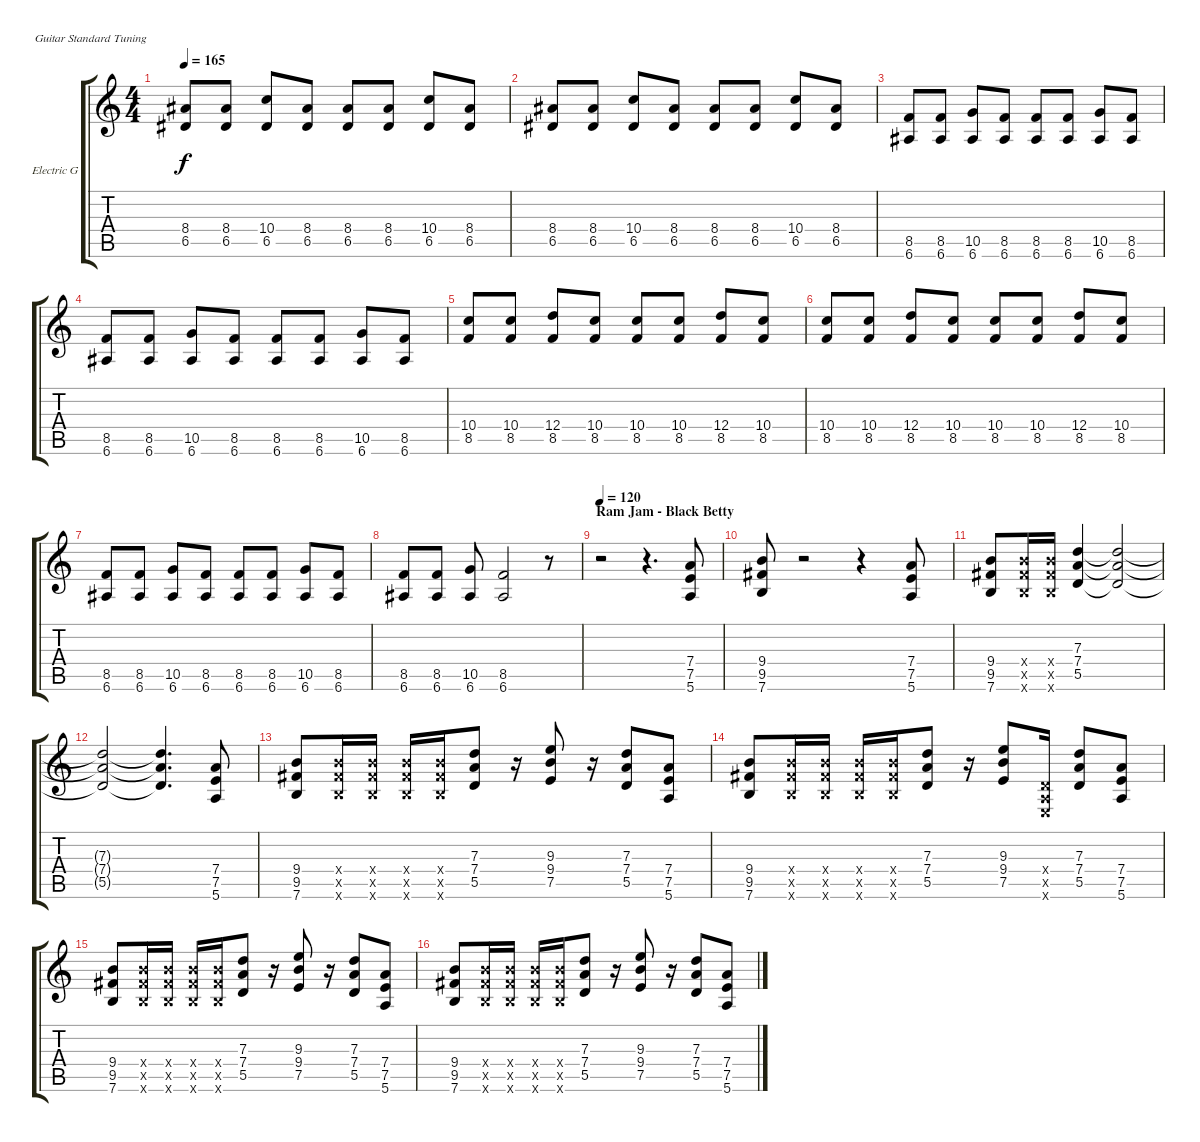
\defaultSystemsLayout 4
\bracketExtendMode groupsimilarinstruments
\firstSystemTrackNameOrientation horizontal
\otherSystemsTrackNameOrientation horizontal
\track ("Electric Guitar" "Electric G") {instrument electricguitarclean}
\staff {score tabs}
\tuning (E4 B3 G3 D3 A2 E2)
\ts (4 4)
\tempo 165
\clef g2
\ks c
(8.4 6.5).8{dy f} (8.4 6.5).8 (10.4 6.5).8 (8.4 6.5).8 (8.4 6.5).8 (8.4 6.5).8 (10.4 6.5).8 (8.4 6.5).8 |
(8.4 6.5).8 (8.4 6.5).8 (10.4 6.5).8 (8.4 6.5).8 (8.4 6.5).8 (8.4 6.5).8 (10.4 6.5).8 (8.4 6.5).8 |
(8.5 6.6).8 (8.5 6.6).8 (10.5 6.6).8 (8.5 6.6).8 (8.5 6.6).8 (8.5 6.6).8 (10.5 6.6).8 (8.5 6.6).8 |
(8.5 6.6).8 (8.5 6.6).8 (10.5 6.6).8 (8.5 6.6).8 (8.5 6.6).8 (8.5 6.6).8 (10.5 6.6).8 (8.5 6.6).8 |
(10.4 8.5).8 (10.4 8.5).8 (12.4 8.5).8 (10.4 8.5).8 (10.4 8.5).8 (10.4 8.5).8 (12.4 8.5).8 (10.4 8.5).8 |
(10.4 8.5).8 (10.4 8.5).8 (12.4 8.5).8 (10.4 8.5).8 (10.4 8.5).8 (10.4 8.5).8 (12.4 8.5).8 (10.4 8.5).8 |
(8.5 6.6).8 (8.5 6.6).8 (10.5 6.6).8 (8.5 6.6).8 (8.5 6.6).8 (8.5 6.6).8 (10.5 6.6).8 (8.5 6.6).8 |
(8.5 6.6).8 (8.5 6.6).8 (10.5 6.6).8 (8.5 6.6).2 r.8 |
\section ("" "Ram Jam - Black Betty")
\tempo 120
r.2 r.4{d} (7.4 7.5 5.6).8 |
(9.4 9.5 7.6).8 r.2 r.4 (7.4 7.5 5.6).8 |
(9.4 9.5 7.6).8 (9.4{x} 9.5{x} 7.6{x}).16 (9.4{x} 9.5{x} 7.6{x}).16 (7.3 7.4 5.5).4 (7.3{t} 7.4{t} 5.5{t}).2 |
(7.3{t} 7.4{t} 5.5{t}).2 (7.3{t} 7.4{t} 5.5{t}).4{d} (7.4 7.5 5.6).8 |
(9.4 9.5 7.6).8 (9.4{x} 9.5{x} 7.6{x}).16 (9.4{x} 9.5{x} 7.6{x}).16 (9.4{x} 9.5{x} 7.6{x}).16 (9.4{x} 9.5{x} 7.6{x}).16 (7.3 7.4 5.5).8 r.16 (9.3 9.4 7.5).8 r.16 (7.3 7.4 5.5).8 (7.4 7.5 5.6).8 |
(9.4 9.5 7.6).8 (9.4{x} 9.5{x} 7.6{x}).16 (9.4{x} 9.5{x} 7.6{x}).16 (9.4{x} 9.5{x} 7.6{x}).16 (9.4{x} 9.5{x} 7.6{x}).16 (7.3 7.4 5.5).8 r.16 (9.3 9.4 7.5).8 (0.4{x} 0.5{x} 0.6{x}).16 (7.3 7.4 5.5).8 (7.4 7.5 5.6).8 |
(9.4 9.5 7.6).8 (9.4{x} 9.5{x} 7.6{x}).16 (9.4{x} 9.5{x} 7.6{x}).16 (9.4{x} 9.5{x} 7.6{x}).16 (9.4{x} 9.5{x} 7.6{x}).16 (7.3 7.4 5.5).8 r.16 (9.3 9.4 7.5).8 r.16 (7.3 7.4 5.5).8 (7.4 7.5 5.6).8 |
(9.4 9.5 7.6).8 (9.4{x} 9.5{x} 7.6{x}).16 (9.4{x} 9.5{x} 7.6{x}).16 (9.4{x} 9.5{x} 7.6{x}).16 (9.4{x} 9.5{x} 7.6{x}).16 (7.3 7.4 5.5).8 r.16 (9.3 9.4 7.5).8 r.16 (7.3 7.4 5.5).8 (7.4 7.5 5.6).8
